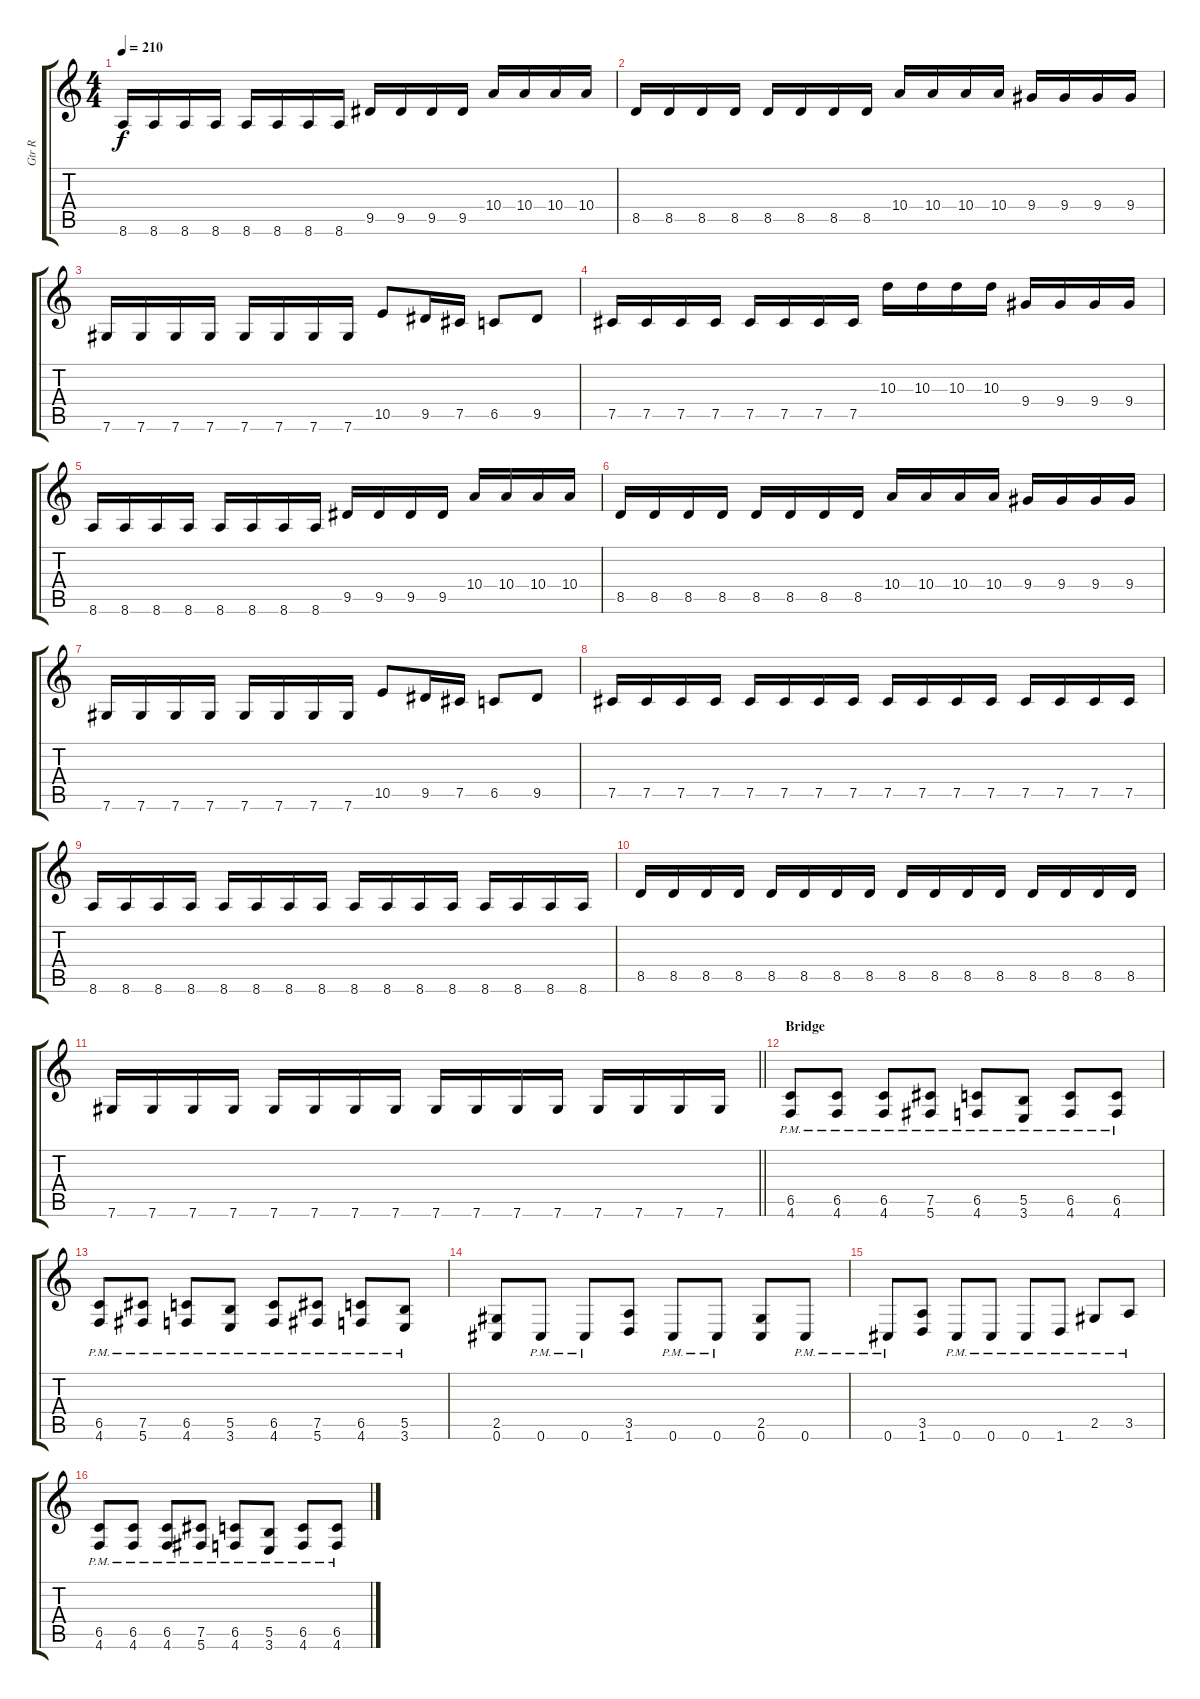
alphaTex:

\track ("Gtr R" "Gtr R") {instrument distortionguitar}
\staff {score tabs}
\tuning (Db4 Ab3 E3 B2 Gb2 Db2) {hide}
\ts (4 4)
\tempo 210
\clef g2
\ks c
8.6.16{dy f} 8.6.16 8.6.16 8.6.16 8.6.16 8.6.16 8.6.16 8.6.16 9.5.16 9.5.16 9.5.16 9.5.16 10.4.16 10.4.16 10.4.16 10.4.16 |
8.5.16 8.5.16 8.5.16 8.5.16 8.5.16 8.5.16 8.5.16 8.5.16 10.4.16 10.4.16 10.4.16 10.4.16 9.4.16 9.4.16 9.4.16 9.4.16 |
7.6.16 7.6.16 7.6.16 7.6.16 7.6.16 7.6.16 7.6.16 7.6.16 10.5.8 9.5.16 7.5.16 6.5.8 9.5.8 |
7.5.16 7.5.16 7.5.16 7.5.16 7.5.16 7.5.16 7.5.16 7.5.16 10.3.16 10.3.16 10.3.16 10.3.16 9.4.16 9.4.16 9.4.16 9.4.16 |
8.6.16 8.6.16 8.6.16 8.6.16 8.6.16 8.6.16 8.6.16 8.6.16 9.5.16 9.5.16 9.5.16 9.5.16 10.4.16 10.4.16 10.4.16 10.4.16 |
8.5.16 8.5.16 8.5.16 8.5.16 8.5.16 8.5.16 8.5.16 8.5.16 10.4.16 10.4.16 10.4.16 10.4.16 9.4.16 9.4.16 9.4.16 9.4.16 |
7.6.16 7.6.16 7.6.16 7.6.16 7.6.16 7.6.16 7.6.16 7.6.16 10.5.8 9.5.16 7.5.16 6.5.8 9.5.8 |
7.5.16 7.5.16 7.5.16 7.5.16 7.5.16 7.5.16 7.5.16 7.5.16 7.5.16 7.5.16 7.5.16 7.5.16 7.5.16 7.5.16 7.5.16 7.5.16 |
8.6.16 8.6.16 8.6.16 8.6.16 8.6.16 8.6.16 8.6.16 8.6.16 8.6.16 8.6.16 8.6.16 8.6.16 8.6.16 8.6.16 8.6.16 8.6.16 |
8.5.16 8.5.16 8.5.16 8.5.16 8.5.16 8.5.16 8.5.16 8.5.16 8.5.16 8.5.16 8.5.16 8.5.16 8.5.16 8.5.16 8.5.16 8.5.16 |
\barLineRight lightlight
7.6.16 7.6.16 7.6.16 7.6.16 7.6.16 7.6.16 7.6.16 7.6.16 7.6.16 7.6.16 7.6.16 7.6.16 7.6.16 7.6.16 7.6.16 7.6.16 |
\section ("" "Bridge")
(6.5{pm} 4.6{pm}).8 (6.5{pm} 4.6{pm}).8 (6.5{pm} 4.6{pm}).8 (7.5{pm} 5.6{pm}).8 (6.5{pm} 4.6{pm}).8 (5.5{pm} 3.6{pm}).8 (6.5{pm} 4.6{pm}).8 (6.5{pm} 4.6{pm}).8 |
(6.5{pm} 4.6{pm}).8{balance 16} (7.5{pm} 5.6{pm}).8 (6.5{pm} 4.6{pm}).8 (5.5{pm} 3.6{pm}).8 (6.5{pm} 4.6{pm}).8 (7.5{pm} 5.6{pm}).8 (6.5{pm} 4.6{pm}).8 (5.5{pm} 3.6{pm}).8 |
(2.5 0.6).8 0.6{pm}.8 0.6{pm}.8 (3.5 1.6).8 0.6{pm}.8 0.6{pm}.8 (2.5 0.6).8 0.6{pm}.8 |
0.6{pm}.8 (3.5 1.6).8 0.6{pm}.8 0.6{pm}.8 0.6{pm}.8 1.6{pm}.8 2.5{pm}.8 3.5{pm}.8 |
(6.5{pm} 4.6{pm}).8 (6.5{pm} 4.6{pm}).8 (6.5{pm} 4.6{pm}).8 (7.5{pm} 5.6{pm}).8 (6.5{pm} 4.6{pm}).8 (5.5{pm} 3.6{pm}).8 (6.5{pm} 4.6{pm}).8 (6.5{pm} 4.6{pm}).8
